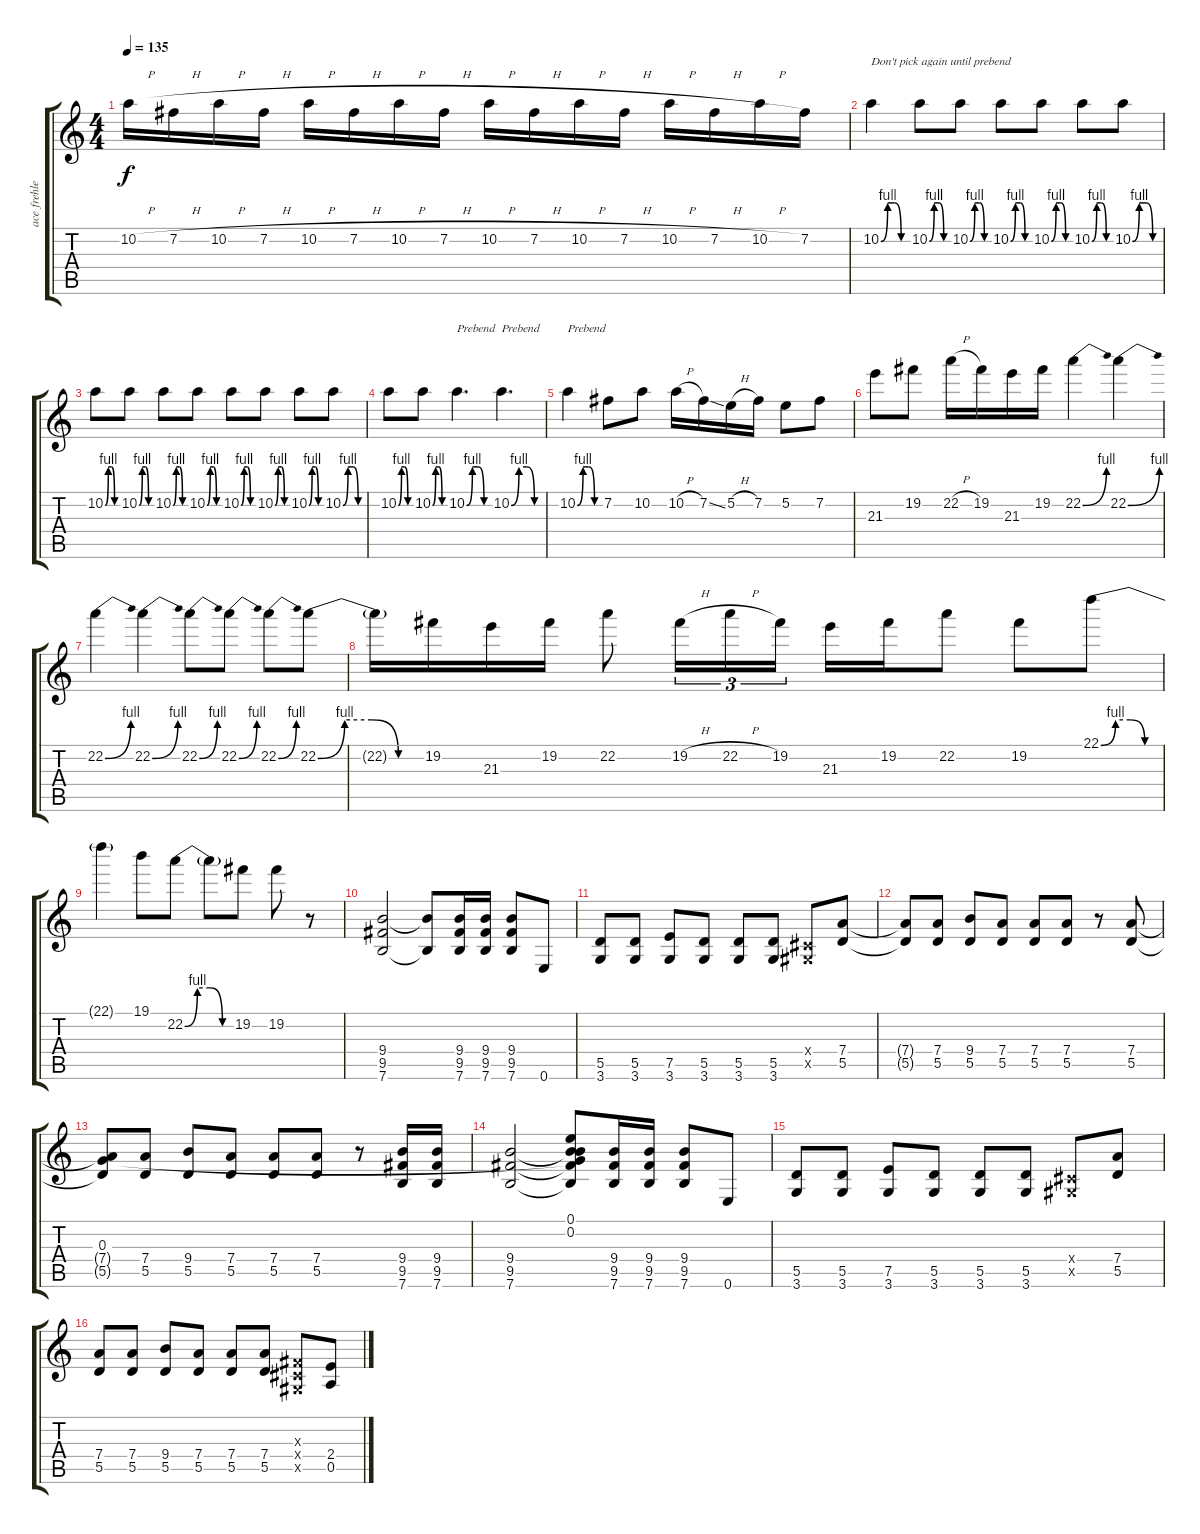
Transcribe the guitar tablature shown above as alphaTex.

\track ("ace frehley" "ace frehle") {solo instrument overdrivenguitar}
\staff {score tabs}
\tuning (E4 B3 G3 D3 A2 E2) {hide}
\ts (4 4)
\tempo 135
\clef g2
\ks c
10.2{h}.16{dy f} 7.2{h}.16 10.2{h}.16 7.2{h}.16 10.2{h}.16 7.2{h}.16 10.2{h}.16 7.2{h}.16 10.2{h}.16 7.2{h}.16 10.2{h}.16 7.2{h}.16 10.2{h}.16 7.2{h}.16 10.2{h}.16 7.2.16 |
10.2{be (custom 0 0 15 4 30 4 45 0 60 0)}.4{txt "Don't pick again until prebend"} 10.2{be (custom 0 0 15 4 30 4 45 0 60 0)}.8 10.2{be (custom 0 0 15 4 30 4 45 0 60 0)}.8 10.2{be (custom 0 0 15 4 30 4 45 0 60 0)}.8 10.2{be (custom 0 0 15 4 30 4 45 0 60 0)}.8 10.2{be (custom 0 0 15 4 30 4 45 0 60 0)}.8 10.2{be (custom 0 0 15 4 30 4 45 0 60 0)}.8 |
10.2{be (custom 0 0 15 4 30 4 45 0 60 0)}.8 10.2{be (custom 0 0 15 4 30 4 45 0 60 0)}.8 10.2{be (custom 0 0 15 4 30 4 45 0 60 0)}.8 10.2{be (custom 0 0 15 4 30 4 45 0 60 0)}.8 10.2{be (custom 0 0 15 4 30 4 45 0 60 0)}.8 10.2{be (custom 0 0 15 4 30 4 45 0 60 0)}.8 10.2{be (custom 0 0 15 4 30 4 45 0 60 0)}.8 10.2{be (custom 0 0 15 4 30 4 45 0 60 0)}.8 |
10.2{be (custom 0 0 15 4 30 4 45 0 60 0)}.8 10.2{be (custom 0 0 15 4 30 4 45 0 60 0)}.8 10.2{be (custom 0 0 15 4 30 4 45 0 60 0)}.4{d txt "Prebend"} 10.2{be (custom 0 0 15 4 30 4 45 0 60 0)}.4{d txt "Prebend"} |
10.2{be (custom 0 0 15 4 30 4 45 0 60 0)}.4{txt "Prebend"} 7.2.8 10.2.8 10.2{h}.16 7.2{ss}.16 5.2{h}.16 7.2.16 5.2.8 7.2.8 |
21.3.8 19.2.8 22.2{h}.16 19.2.16 21.3.16 19.2.16 22.2{be (bend 0 0 60 4)}.4 22.2{be (bend 0 0 60 4)}.4 |
22.2{be (bend 0 0 60 4)}.4 22.2{be (bend 0 0 60 4)}.4 22.2{be (bend 0 0 60 4)}.8 22.2{be (bend 0 0 60 4)}.8 22.2{be (bend 0 0 60 4)}.8 22.2{be (custom 0 0 15 4 30 4 45 0 60 0)}.8 |
22.2{t}.16 19.2.16 21.3.16 19.2.16 22.2.8 19.2{h}.16{tu (3 2)} 22.2{h}.16{tu (3 2)} 19.2.16{tu (3 2)} 21.3.16 19.2.16 22.2.8 19.2.8 22.1{be (custom 0 0 15 4 30 4 45 0 60 0)}.8 |
22.1{t}.4 19.1.8 22.2{be (custom 0 0 15 4 30 4 45 0 60 0)}.8 22.2{t}.8 19.2.8 19.2.8 r.8 |
(9.4 9.5 7.6).2 (9.4{t} 7.6{t}).8 (9.4 9.5 7.6).16 (9.4 9.5 7.6).16 (9.4 9.5 7.6).8 0.6.8 |
(5.5 3.6).8 (5.5 3.6).8 (7.5 3.6).8 (5.5 3.6).8 (5.5 3.6).8 (5.5 3.6).8 (-1.4{x} -1.5{x}).8 (7.4 5.5).8 |
(7.4{t} 5.5{t}).8 (7.4 5.5).8 (9.4 5.5).8 (7.4 5.5).8 (7.4 5.5).8 (7.4 5.5).8 r.8 (7.4 5.5).8 |
(0.3 7.4{t} 5.5{t}).8 (7.4 5.5).8 (9.4 5.5).8 (7.4 5.5).8 (7.4 5.5).8 (7.4 5.5).8 r.8 (9.4 9.5 7.6).16 (9.4 9.5 7.6).16 |
(9.4 9.5 7.6).2 (0.1 0.2 0.3{t} 9.4{t} 9.5{t} 7.6{t}).8 (9.4 9.5 7.6).16 (9.4 9.5 7.6).16 (9.4 9.5 7.6).8 0.6.8 |
(5.5 3.6).8 (5.5 3.6).8 (7.5 3.6).8 (5.5 3.6).8 (5.5 3.6).8 (5.5 3.6).8 (-1.4{x} -1.5{x}).8 (7.4 5.5).8 |
(7.4 5.5).8 (7.4 5.5).8 (9.4 5.5).8 (7.4 5.5).8 (7.4 5.5).8 (7.4 5.5).8 (-1.3{x} -1.4{x} -1.5{x}).8 (2.4 0.5).8
